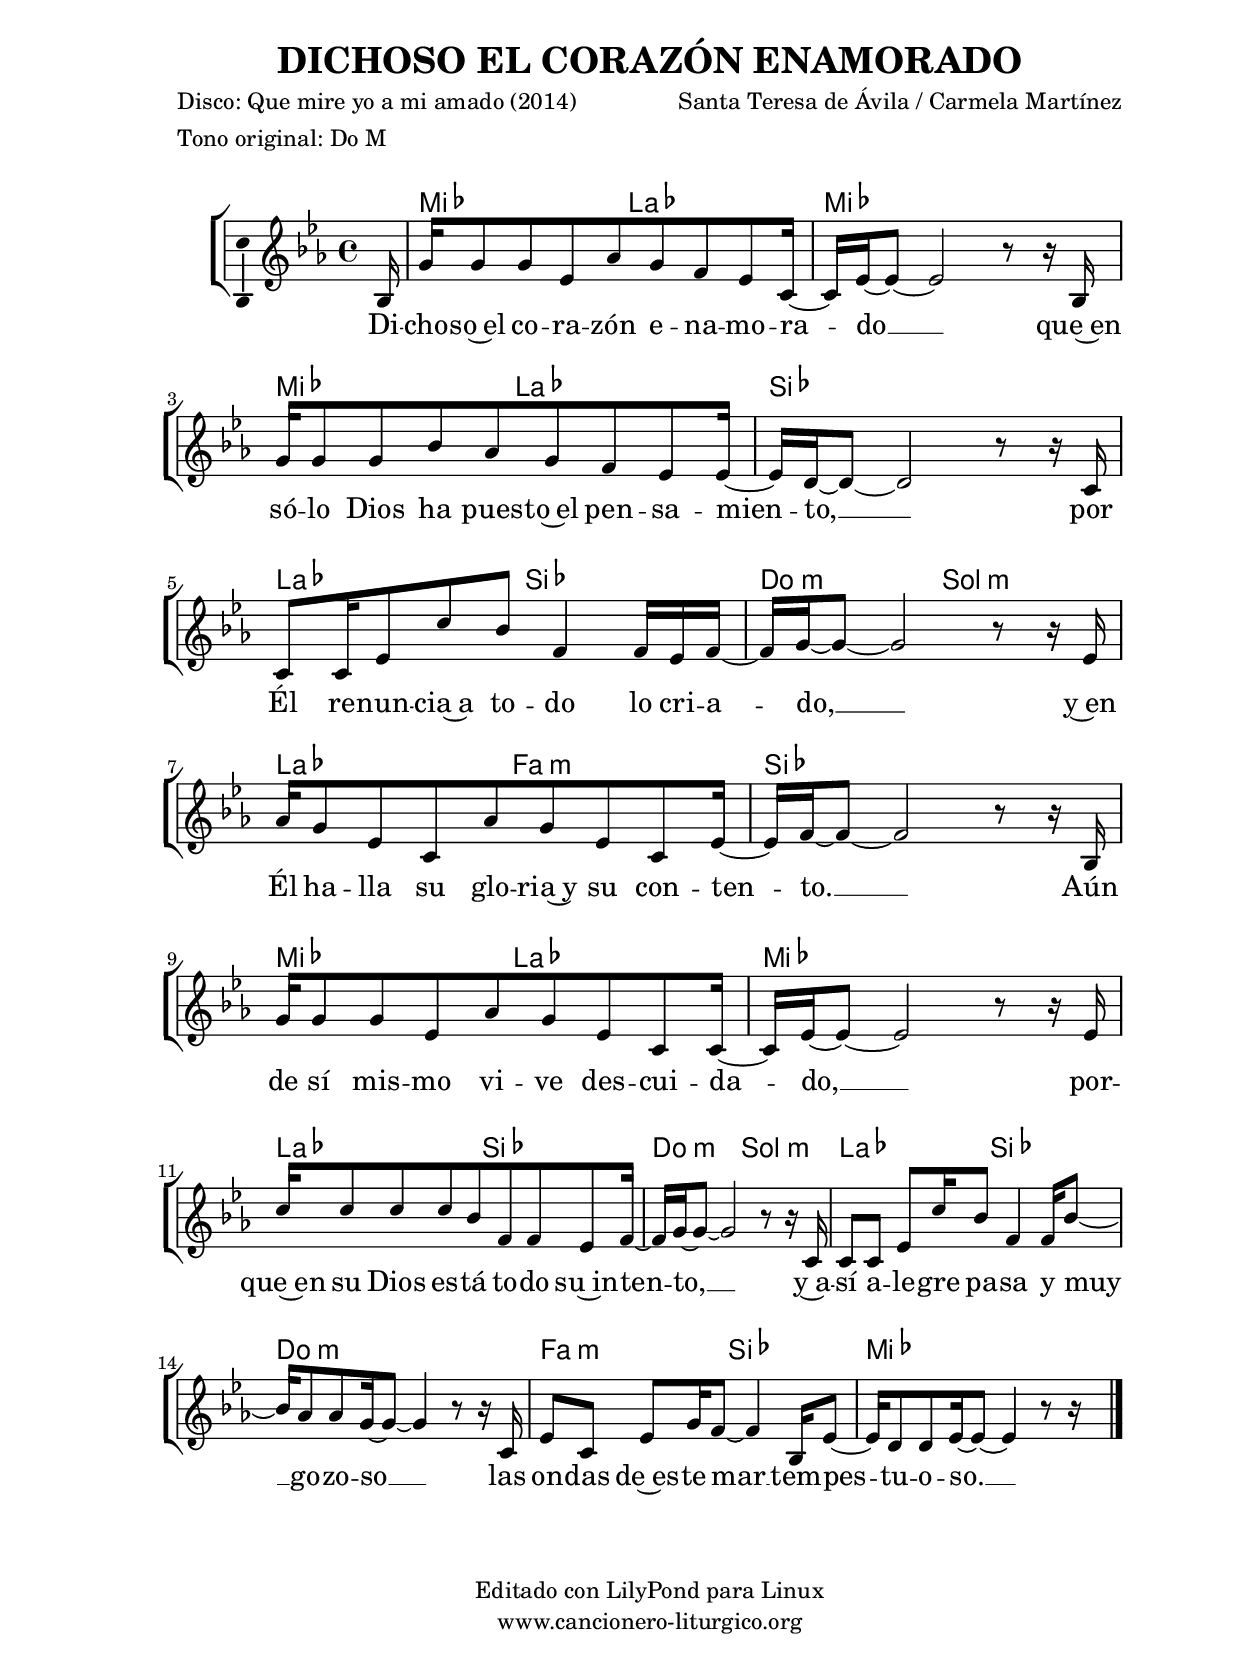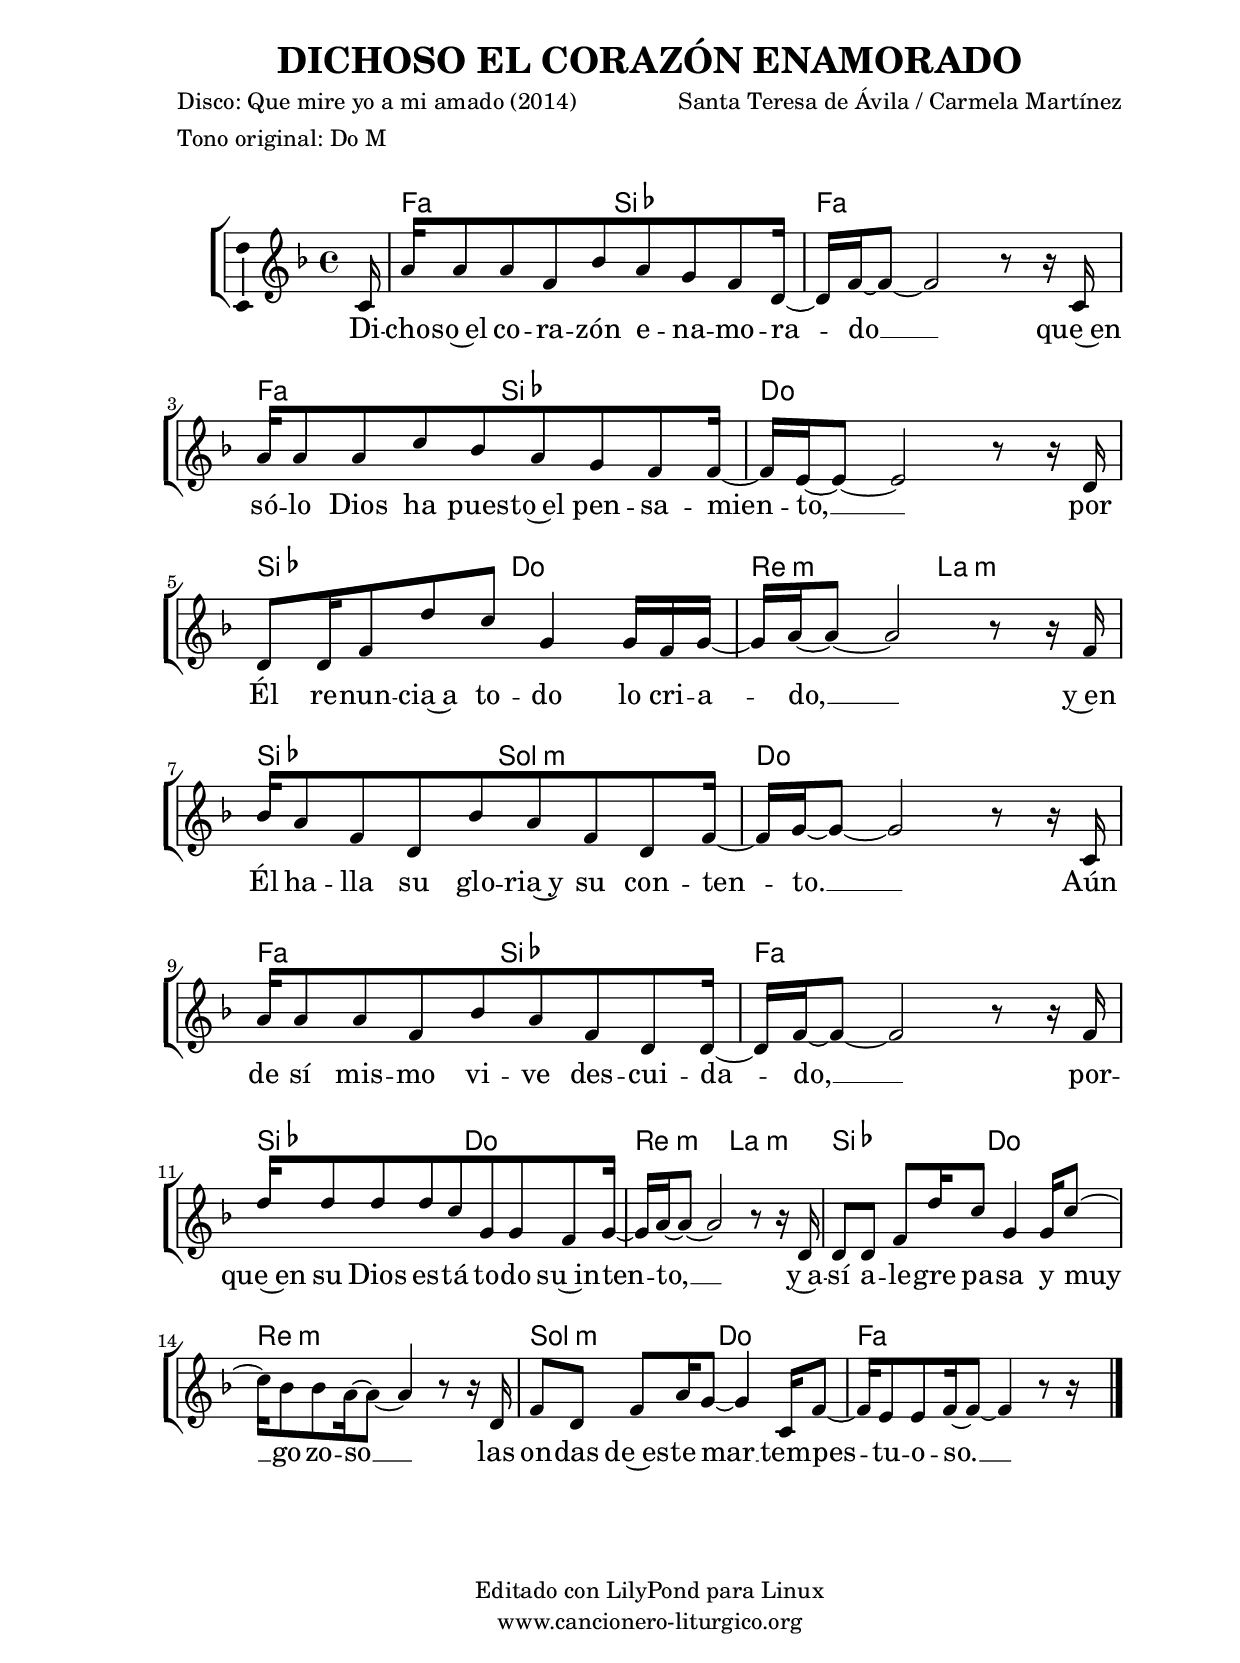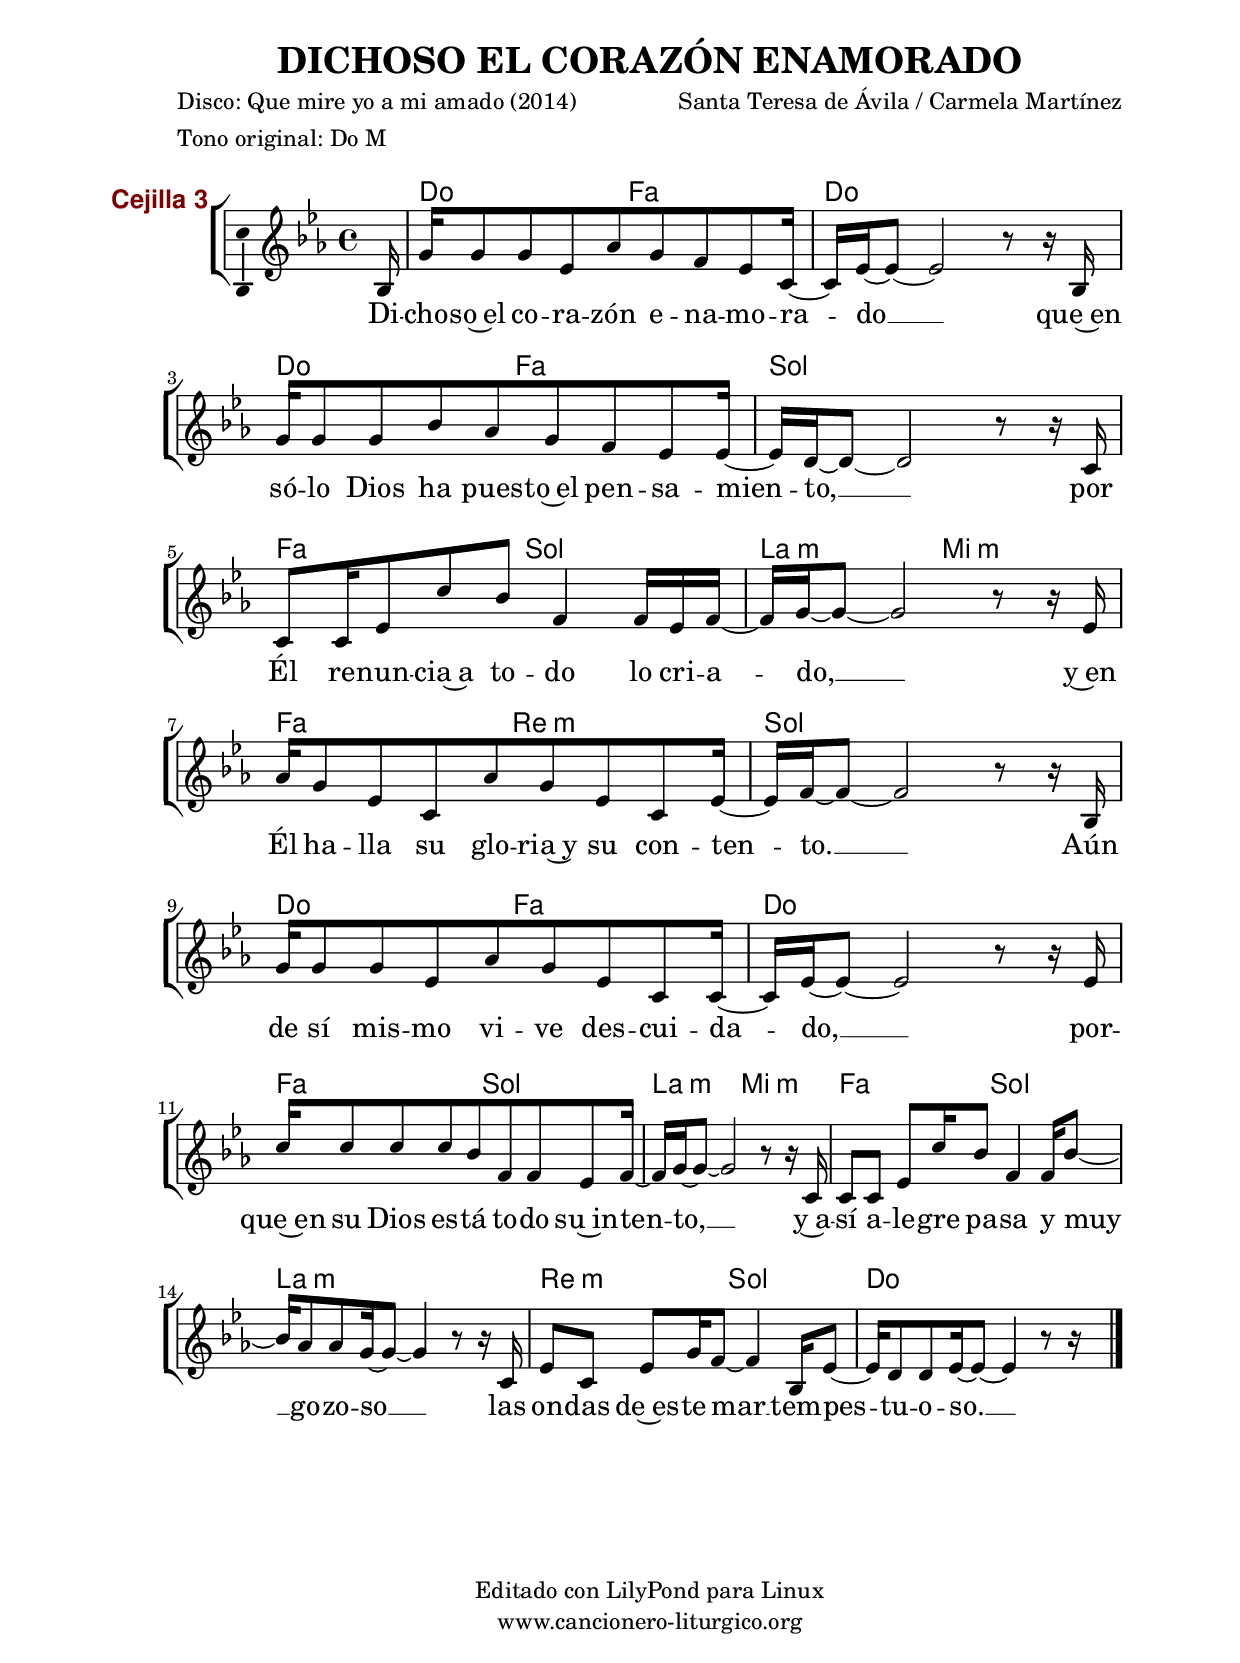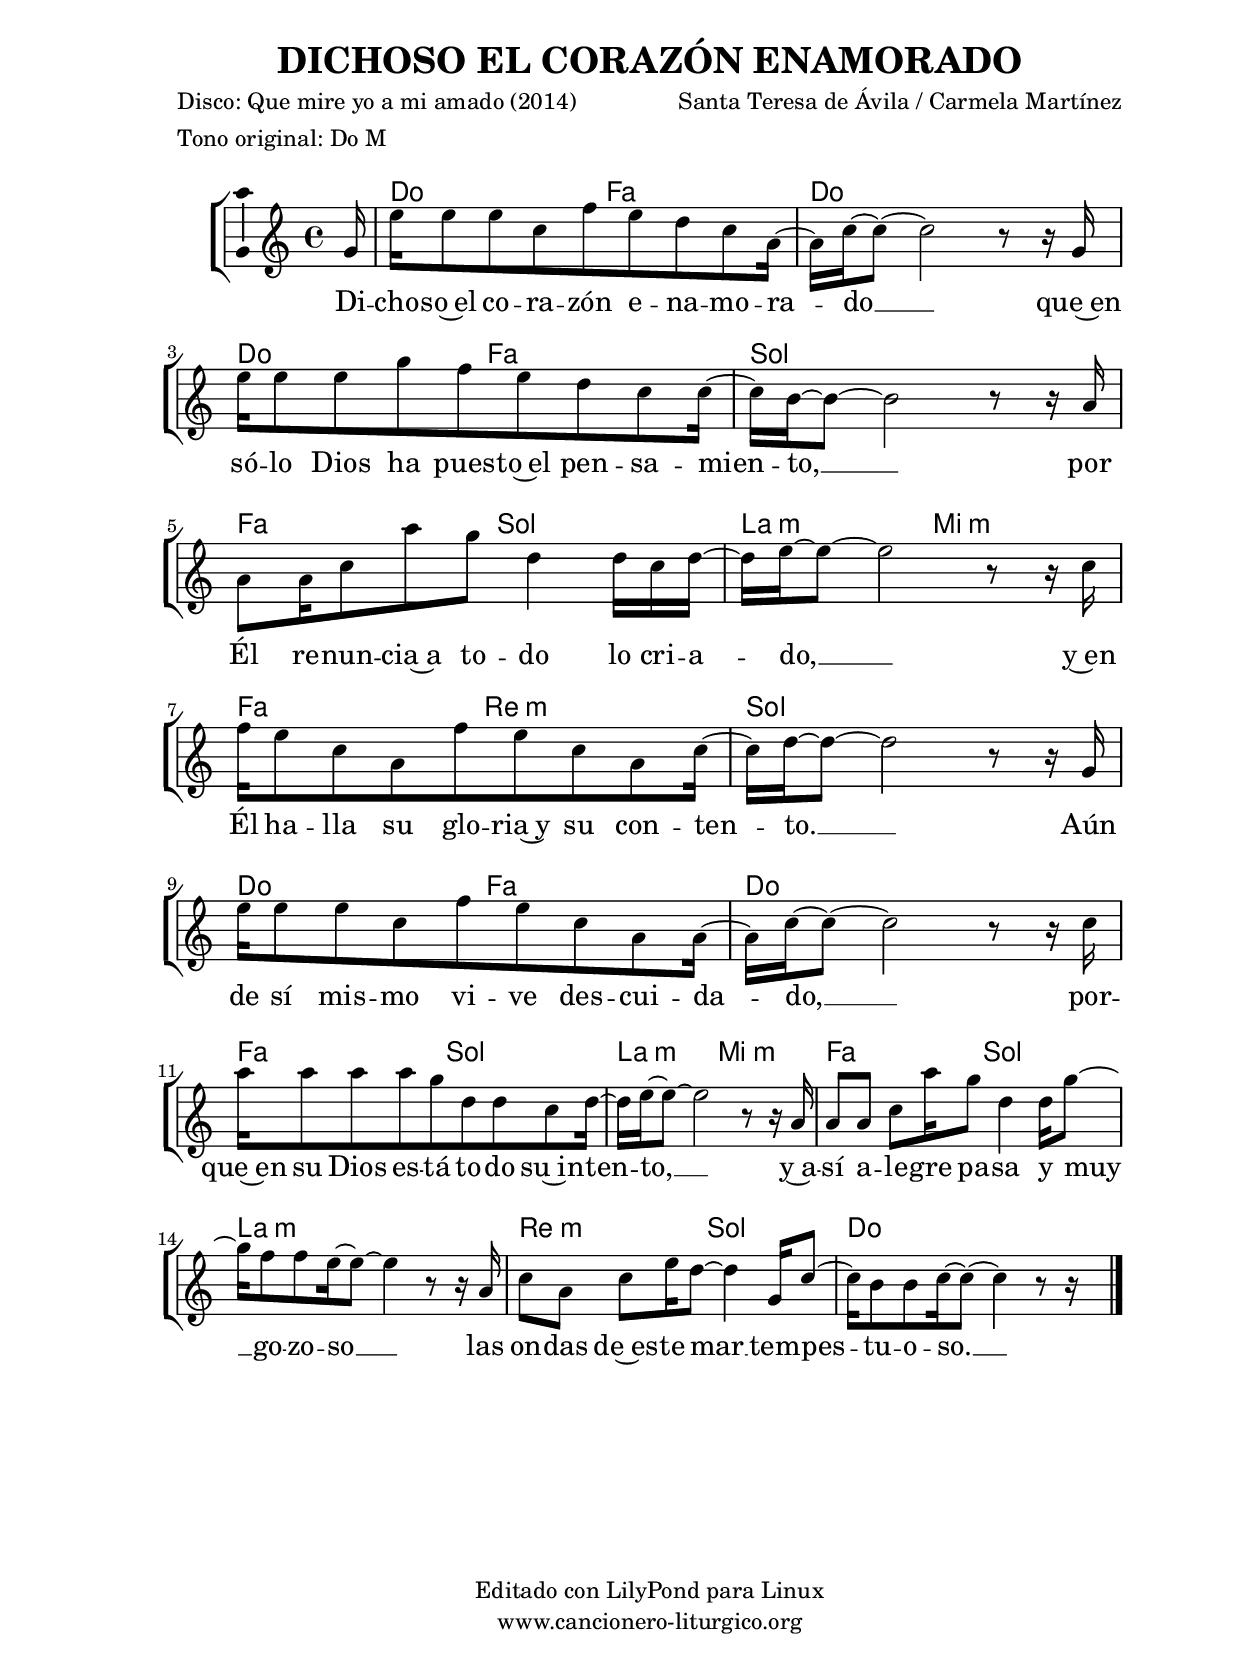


%versión de lilypond para la que se ha escrito esta partitura:
\version "2.16.0"

	%Tamaño papel
	#(set-default-paper-size "a4")
	%Tamaño partitura
	#(set-global-staff-size 20)
	%No responde al pulsar sobre una nota
	#(ly:set-option 'point-and-click #f)

%parámetros del encabezamiento:
\header {
	title = "DICHOSO EL CORAZÓN ENAMORADO"
	subtitle = ""
	composer = "Santa Teresa de Ávila / Carmela Martínez"
	poet = "Disco: Que mire yo a mi amado (2014)"
	meter = "Tono original: Do M"
	arranger = ""
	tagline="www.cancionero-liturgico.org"
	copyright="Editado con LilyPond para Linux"
	tiempo = ""
	usos = "Gracias"
	letra = ""
	}

%parámetros asociados al papel:
\paper  {
	oddHeaderMarkup = \markup {\fill-line { \on-the-fly #not-first-page \fromproperty #'header:title \on-the-fly #not-first-page \fromproperty #'header:composer }}
	evenHeaderMarkup = \markup {\fill-line { \fromproperty #'header:composer \fromproperty #'header:title }}
	#(set-paper-size "a4")
	print-page-number = ##f
	first-page-number = 1
	print-first-page-number = ##f
%	head-separation = 3.0 \cm
	top-margin = 2.0 \cm
	bottom-margin = 0.5\cm
%%%	bottom-margin = -1.0\cm
	left-margin = 3.0 \cm
	line-width = 16.0 \cm 
	indent = 8\mm
	interscoreline = 2.\mm
	between-system-space = 15\mm
%	para que las partituras no llenen la hoja:
	ragged-bottom = ##t
%	idem para la última hoja:
	ragged-last-bottom = ##f
%	para que las partituras llenen el ancho del papel:
	ragged-last = ##f
	after-title-space = 2.5 \cm
page-count=1
system-count=7

	%Flexible Vertical Spacing
%	markup-markup-spacing =
%	#'((basic-distance . 15) (minimum-distance . 15) (padding . 3))
	markup-system-spacing =
	#'((basic-distance . 15) (minimum-distance . 15) (padding . 3))
	system-system-spacing =
	#'((basic-distance . 15) (minimum-distance . 15) (padding . 3))
	score-system-spacing =
	#'((basic-distance . 15) (minimum-distance . 15) (padding . 5))
%	top-system-spacing = % header
%	#'((basic-distance . 8) (minimum-distance . 0) (padding . 0))
%	top-markup-spacing =
%	#'((basic-distance . 20) (minimum-distance . 20) (padding . 0))
	last-bottom-spacing = % footer
	#'((basic-distance . 5) (minimum-distance . 5) (padding . 0))
%	score-markup-spacing =
%	#'((basic-distance . 16) (minimum-distance . 13) (padding . 0))

	}


%parámetros que afectan a toda la partitura:
global =  {
	%clave de sol (G):
	\clef G
	%armadura:
	\transpose c ees
	\key c \major
	\tempo 4=90
	\set Score.tempoHideNote = ##t
	}


acordes = {
	\italianChords
	\chordmode {
	\transpose c ees
{

s16
c2 f c c c f g g f g a:m e:m f d:m g g
c2 f c c f g a:m e:m f g a:m a:m d:m g c c

	}
	}
}


melodia = 
	\transpose c ees
{
\time 4/4

%\phrasingSlurDashed

\relative c'{

\partial16
g16
e'16 e8 e c f e d c a16~
a16 c16~c8~c2 r8 r16 g16
e'16 e8 e g f e d c c16~
c16 b16~b8~b2 r8 r16 a16
a8 a16 c8 a' g d4 d16 c d16~
d16 e16~e8~e2 r8 r16 c16
f16 e8 c a f' e c a c16~
c16 d16~d8~d2 r8 r16 

g,16
e'16 e8 e c f e c a a16~
a16 c16~c8~c2 r8 r16 c16
a'16 a8 a a g d d c d16~
d16 e16~e8~e2 r8 r16 a,16
a8 a8 c8 a'16 g8 d4 d16 g8~
g16 f8 f8 e16~e8~e4 r8 r16 a,16
c8 a8 c e16 d8~d4 g,16 c8~
c16 b8 b c16~c8~c4 r8 r16 s16

\bar "|."

}
}


texto = \lyricmode {

Di -- cho -- so~el co -- ra -- zón e -- na -- mo -- ra -- do __
que~en só -- lo Dios ha pues -- to~el pen -- sa -- mien -- to, __
por Él re -- nun -- cia~a to -- do lo cri -- a -- do, __
y~en Él ha -- lla su glo -- ria~y su con -- ten -- to. __
Aún de sí mis -- mo vi -- ve des -- cui -- da -- do, __
por -- que~en su Dios es -- tá to -- do su~in -- ten -- to, __
y~a -- sí a -- le -- gre pa -- sa y muy __ go -- zo -- so __
las on -- das de~es -- te mar __ tem -- pes -- tu -- o -- so. __

}


acordesStaff = \context ChordNames = acordesStaff <<
	\set chordChanges = ##t
	\acordes
	>>


%%%%%%%%%%%%%%%%%%%%%%%%%%%%%%%%%%% CEJILLA %%%%%%%%%%%%%%%%%%%%%%%%%%%%%%%%%%%
acordescejilla = {
%%%	\override ChordNames.ChordName #'font-size = #-1
%%%	\override ChordNames.ChordName #'font-series = #'bold
	\transpose ees c {
		\acordes
		}
	}

acordescejillaStaff = \context ChordNames = acordescejillaStaff <<
	\set Staff.instrumentName = \markup \with-color #darkred \larger \bold \sans "Cejilla 3"
	\set chordChanges = ##t
	\acordescejilla
	>>
%%%%%%%%%%%%%%%%%%%%%%%%%%%%%%%%%%% CEJILLA %%%%%%%%%%%%%%%%%%%%%%%%%%%%%%%%%%%


vozStaff = \context Voice = vozStaff
\with {\consists "Ambitus_engraver"}
<<
%	\set Staff.instrumentName = ""
%	\set Staff.shortInstrumentName = ""
%	\set Staff.midiInstrument = #"clarinet"
%	\set Staff.midiInstrument = #"cello"
	\set Staff.midiInstrument = #"flute"
%	\set Staff.midiInstrument = #"electric guitar (jazz)"
%	\set Staff.midiInstrument = #"english horn"
%	\set Staff.midiInstrument = #"violin"
%	\set Staff.midiInstrument = #"glockenspiel"
	\set Staff.midiMinimumVolume = #0.7
	\set Staff.midiMaximumVolume = #0.9
	\global
	\melodia
	>>


textoStaff = \context Lyrics = textoStaff <<
	\lyricsto vozStaff \texto
	>>


\book {
	\score {
		\context ChoirStaff {
			\override StaffGroup.SystemStartBracket #'collapse-height = #1
			\override Score.SystemStartBar #'collapse-height = #1
			<<
			\acordesStaff
			\vozStaff
			\textoStaff
			>>
			}
		\layout {
	    		\context {
				\Lyrics
				\override LyricText #'font-size = #2
				}
	   		 \context {
				\Score
				\override StaffSymbol #'staff-space = #(magstep +3)
				}
			}
		}
	\score {
		\unfoldRepeats
		\context ChoirStaff {
			<<
			\acordesStaff
			\vozStaff
			>>
			}
		\midi {
	  		\context {
	  			\Score
				tempoWholesPerMinute = #(ly:make-moment 70 4)
				}
			}
		}
	}


%Partitura para guitarra
#(define output-suffix "G")
\book {
	\score {
		\context ChoirStaff {
			\override StaffGroup.SystemStartBracket #'collapse-height = #1
			\override Score.SystemStartBar #'collapse-height = #1
			<<
			\acordescejillaStaff
			\vozStaff
			\textoStaff
			>>
			}
		\layout {
%%%%%%%%%%%%%%%%%%%%%%%%%%%%%%%%%%% CEJILLA %%%%%%%%%%%%%%%%%%%%%%%%%%%%%%%%%%%
			\context {
				\ChordNames \consists Instrument_name_engraver
				}
%%%%%%%%%%%%%%%%%%%%%%%%%%%%%%%%%%% CEJILLA %%%%%%%%%%%%%%%%%%%%%%%%%%%%%%%%%%%
	    		\context {
				\Lyrics
				\override LyricText #'font-size = #2
				}
	   		 \context {
				\Score
				\override StaffSymbol #'staff-space = #(magstep +3)
				}
			}
		}
	}


#(define output-suffix "C")
\book {
	\score {
		\context ChoirStaff {
			\override StaffGroup.SystemStartBracket #'collapse-height = #1
			\override Score.SystemStartBar #'collapse-height = #1
\transpose c d
			<<
			\acordesStaff
			\vozStaff
			\textoStaff
			>>
			}
		\layout {
	    		\context {
				\Lyrics
				\override LyricText #'font-size = #2
				}
	   		 \context {
				\Score
				\override StaffSymbol #'staff-space = #(magstep +3)
				}
			}
		}
	}


#(define output-suffix "S")
\book {
	\score {
		\context ChoirStaff {
			\override StaffGroup.SystemStartBracket #'collapse-height = #1
			\override Score.SystemStartBar #'collapse-height = #1
\transpose c a
			<<
			\acordesStaff
			\vozStaff
			\textoStaff
			>>
			}
		\layout {
	    		\context {
				\Lyrics
				\override LyricText #'font-size = #2
				}
	   		 \context {
				\Score
				\override StaffSymbol #'staff-space = #(magstep +3)
				}
			}
		}
	}


